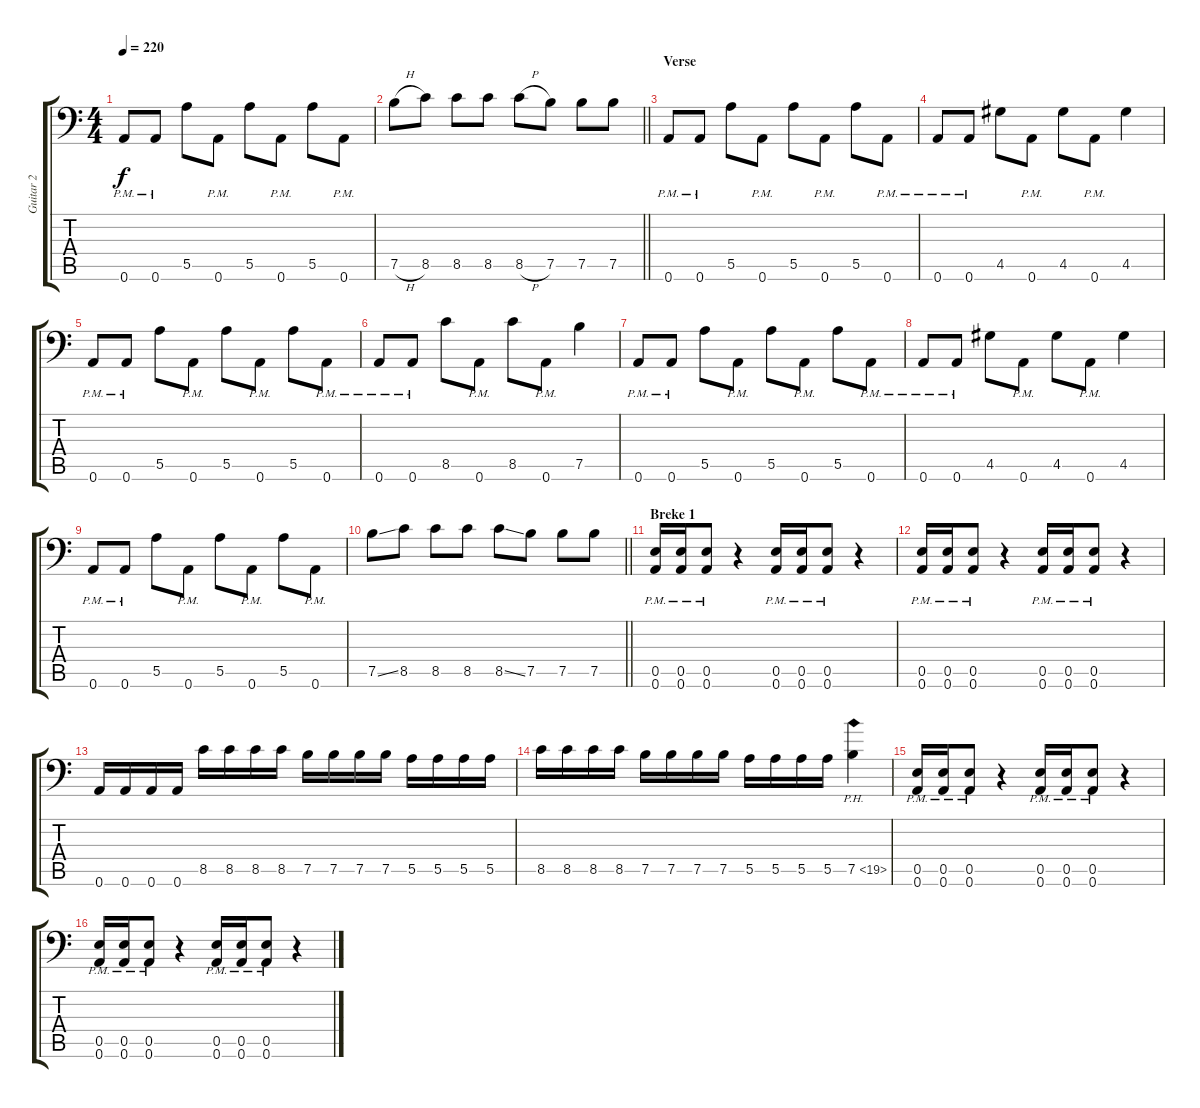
\track ("Guitar 2" "Guitar 2") {instrument distortionguitar}
\staff {score tabs}
\tuning (B3 Gb3 D3 A2 E2 A1) {hide}
\ts (4 4)
\tempo 220
\clef f4
\ks c
0.6{pm}.8{dy f} 0.6{pm}.8 5.5.8 0.6{pm}.8 5.5.8 0.6{pm}.8 5.5.8 0.6{pm}.8 |
\barLineRight lightlight
7.5{h}.8 8.5.8 8.5.8 8.5.8 8.5{h}.8 7.5.8 7.5.8 7.5.8 |
\section ("" "Verse")
0.6{pm}.8 0.6{pm}.8 5.5.8 0.6{pm}.8 5.5.8 0.6{pm}.8 5.5.8 0.6{pm}.8 |
0.6{pm}.8 0.6{pm}.8 4.5.8 0.6{pm}.8 4.5.8 0.6{pm}.8 4.5.4 |
0.6{pm}.8 0.6{pm}.8 5.5.8 0.6{pm}.8 5.5.8 0.6{pm}.8 5.5.8 0.6{pm}.8 |
0.6{pm}.8 0.6{pm}.8 8.5.8 0.6{pm}.8 8.5.8 0.6{pm}.8 7.5.4 |
0.6{pm}.8 0.6{pm}.8 5.5.8 0.6{pm}.8 5.5.8 0.6{pm}.8 5.5.8 0.6{pm}.8 |
0.6{pm}.8 0.6{pm}.8 4.5.8 0.6{pm}.8 4.5.8 0.6{pm}.8 4.5.4 |
0.6{pm}.8 0.6{pm}.8 5.5.8 0.6{pm}.8 5.5.8 0.6{pm}.8 5.5.8 0.6{pm}.8 |
\barLineRight lightlight
7.5{ss}.8 8.5.8 8.5.8 8.5.8 8.5{ss}.8 7.5.8 7.5.8 7.5.8 |
\section ("" "Breke 1")
(0.5{pm} 0.6{pm}).16 (0.5{pm} 0.6{pm}).16 (0.5{pm} 0.6{pm}).8 r.4 (0.5{pm} 0.6{pm}).16 (0.5{pm} 0.6{pm}).16 (0.5{pm} 0.6{pm}).8 r.4 |
(0.5{pm} 0.6{pm}).16 (0.5{pm} 0.6{pm}).16 (0.5{pm} 0.6{pm}).8 r.4 (0.5{pm} 0.6{pm}).16 (0.5{pm} 0.6{pm}).16 (0.5{pm} 0.6{pm}).8 r.4 |
0.6.16 0.6.16 0.6.16 0.6.16 8.5.16 8.5.16 8.5.16 8.5.16 7.5.16 7.5.16 7.5.16 7.5.16 5.5.16 5.5.16 5.5.16 5.5.16 |
8.5.16 8.5.16 8.5.16 8.5.16 7.5.16 7.5.16 7.5.16 7.5.16 5.5.16 5.5.16 5.5.16 5.5.16 7.5{ph 12}.4{instrument guitarharmonics} |
(0.5{pm} 0.6{pm}).16{instrument distortionguitar} (0.5{pm} 0.6{pm}).16 (0.5{pm} 0.6{pm}).8 r.4 (0.5{pm} 0.6{pm}).16 (0.5{pm} 0.6{pm}).16 (0.5{pm} 0.6{pm}).8 r.4 |
(0.5{pm} 0.6{pm}).16 (0.5{pm} 0.6{pm}).16 (0.5{pm} 0.6{pm}).8 r.4 (0.5{pm} 0.6{pm}).16 (0.5{pm} 0.6{pm}).16 (0.5{pm} 0.6{pm}).8 r.4
